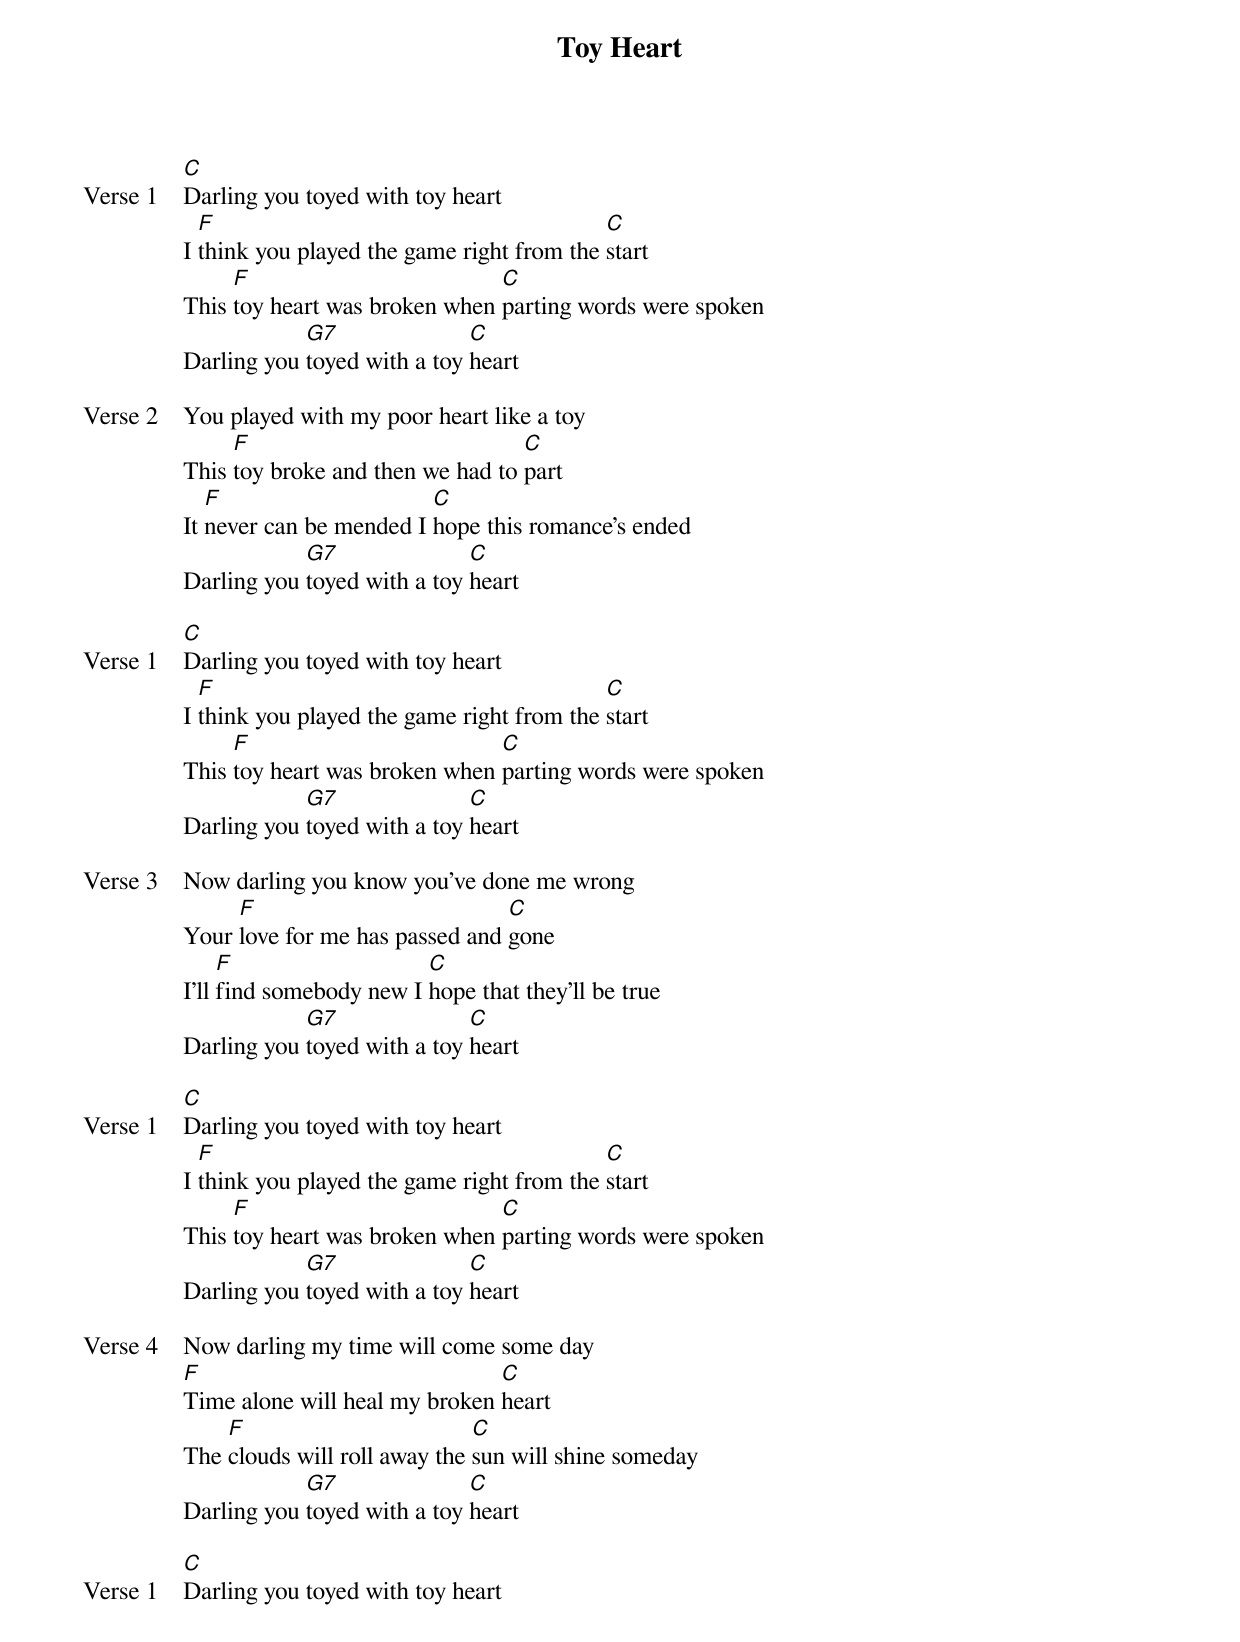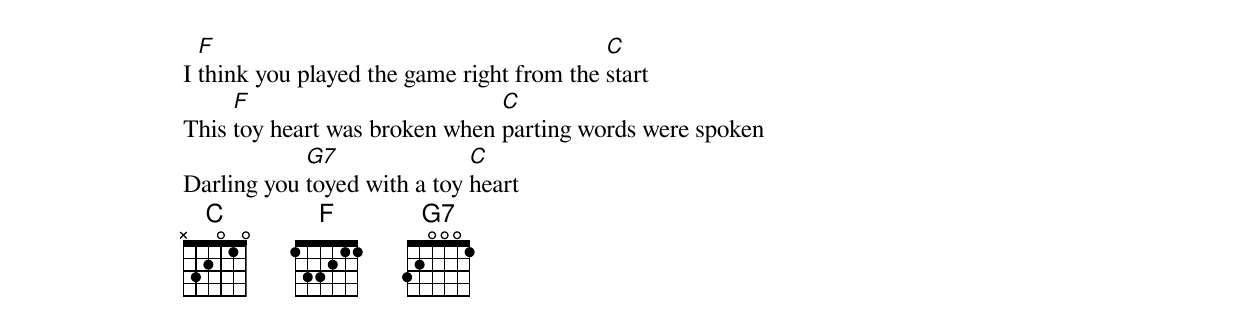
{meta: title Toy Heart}
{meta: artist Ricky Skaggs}
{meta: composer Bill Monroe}
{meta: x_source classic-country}
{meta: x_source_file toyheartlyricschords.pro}
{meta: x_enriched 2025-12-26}

{start_of_verse: Verse 1}
[C]Darling you toyed with toy heart
I [F]think you played the game right from the [C]start
This [F]toy heart was broken when [C]parting words were spoken
Darling you [G7]toyed with a toy [C]heart
{end_of_verse}

{start_of_verse: Verse 2}
You played with my poor heart like a toy
This [F]toy broke and then we had to [C]part
It [F]never can be mended I [C]hope this romance's ended
Darling you [G7]toyed with a toy [C]heart
{end_of_verse}

{start_of_verse: Verse 1}
[C]Darling you toyed with toy heart
I [F]think you played the game right from the [C]start
This [F]toy heart was broken when [C]parting words were spoken
Darling you [G7]toyed with a toy [C]heart
{end_of_verse}

{start_of_verse: Verse 3}
Now darling you know you've done me wrong
Your [F]love for me has passed and [C]gone
I'll [F]find somebody new I [C]hope that they'll be true
Darling you [G7]toyed with a toy [C]heart
{end_of_verse}

{start_of_verse: Verse 1}
[C]Darling you toyed with toy heart
I [F]think you played the game right from the [C]start
This [F]toy heart was broken when [C]parting words were spoken
Darling you [G7]toyed with a toy [C]heart
{end_of_verse}

{start_of_verse: Verse 4}
Now darling my time will come some day
[F]Time alone will heal my broken [C]heart
The [F]clouds will roll away the [C]sun will shine someday
Darling you [G7]toyed with a toy [C]heart
{end_of_verse}

{start_of_verse: Verse 1}
[C]Darling you toyed with toy heart
I [F]think you played the game right from the [C]start
This [F]toy heart was broken when [C]parting words were spoken
Darling you [G7]toyed with a toy [C]heart
{end_of_verse}
